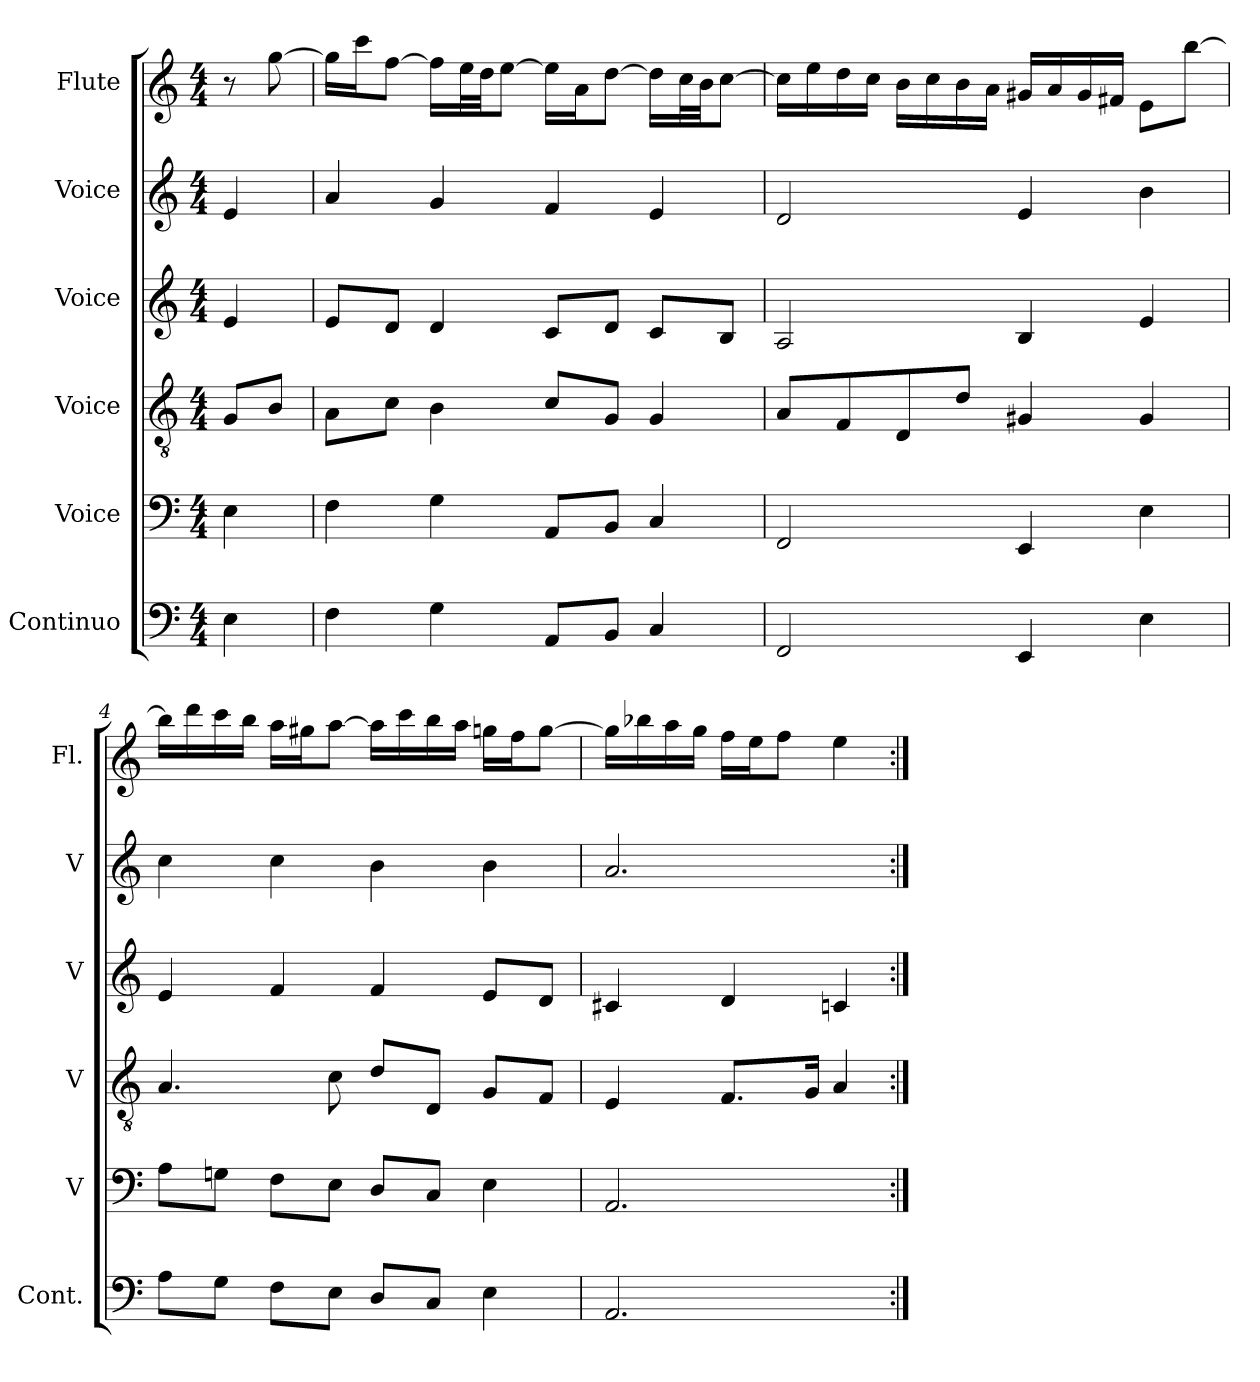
**kern	**kern	**kern	**kern	**kern	**kern
*part6	*part5	*part4	*part3	*part2	*part1
*staff6	*staff5	*staff4	*staff3	*staff2	*staff1
*I"Continuo	*I"Voice	*I"Voice	*I"Voice	*I"Voice	*I"Flute
*I'Cont.	*I'V	*I'V	*I'V	*I'V	*I'Fl.
*clefF4	*clefF4	*clefGv2	*clefG2	*clefG2	*clefG2
*k[]	*k[]	*k[]	*k[]	*k[]	*k[]
*M4/4	*M4/4	*M4/4	*M4/4	*M4/4	*M4/4
=	=	=	=	=	=
4E	4E	8GL	4e	4e	8r
.	.	8BJ	.	.	[8gg
=2	=2	=2	=2	=2	=2
4F	4F	8AL	8eL	4a	16ggLL]
.	.	.	.	.	16cccJ
.	.	8cJ	8dJ	.	[8ffJ
4G	4G	4B	4d	4g	16ffLL]
.	.	.	.	.	32eeL
.	.	.	.	.	32ddJJ
.	.	.	.	.	[8eeJ
8AAL	8AAL	8cL	8cL	4f	16eeLL]
.	.	.	.	.	16aJ
8BBJ	8BBJ	8GJ	8dJ	.	[8ddJ
4C	4C	4G	8cL	4e	16ddLL]
.	.	.	.	.	32ccL
.	.	.	.	.	32bJJ
.	.	.	8BJ	.	[8ccJ
=3	=3	=3	=3	=3	=3
2FF	2FF	8AL	2A	2d	16ccLL]
.	.	.	.	.	16ee
.	.	8F	.	.	16dd
.	.	.	.	.	16ccJJ
.	.	8D	.	.	16bLL
.	.	.	.	.	16cc
.	.	8dJ	.	.	16b
.	.	.	.	.	16aJJ
4EE	4EE	4G#X	4B	4e	16g#XLL
.	.	.	.	.	16a
.	.	.	.	.	16g#
.	.	.	.	.	16f#XJJ
4E	4E	4G#	4e	4b	8eL
.	.	.	.	.	[8bbJ
=4	=4	=4	=4	=4	=4
8AL	8AL	4.A	4e	4cc	16bbLL]
.	.	.	.	.	16ddd
8GJ	8GnJ	.	.	.	16ccc
.	.	.	.	.	16bbJJ
8FL	8FL	.	4f	4cc	16aaLL
.	.	.	.	.	16gg#XJ
8EJ	8EJ	8c	.	.	[8aaJ
8DL	8DL	8dL	4f	4b	16aaLL]
.	.	.	.	.	16ccc
8CJ	8CJ	8DJ	.	.	16bb
.	.	.	.	.	16aaJJ
4E	4E	8GL	8eL	4b	16ggnLL
.	.	.	.	.	16ffJ
.	.	8FJ	8dJ	.	[8ggJ
=	=	=	=	=	=
2.AA	2.AA	4E	4c#X	2.a	16ggLL]
.	.	.	.	.	16bb-X
.	.	.	.	.	16aa
.	.	.	.	.	16ggJJ
.	.	8.FL	4d	.	16ffLL
.	.	.	.	.	16eeJ
.	.	.	.	.	8ffJ
.	.	16GJk	.	.	.
.	.	4A	4cn	.	4ee
=:|!	=:|!	=:|!	=:|!	=:|!	=:|!
*-	*-	*-	*-	*-	*-
